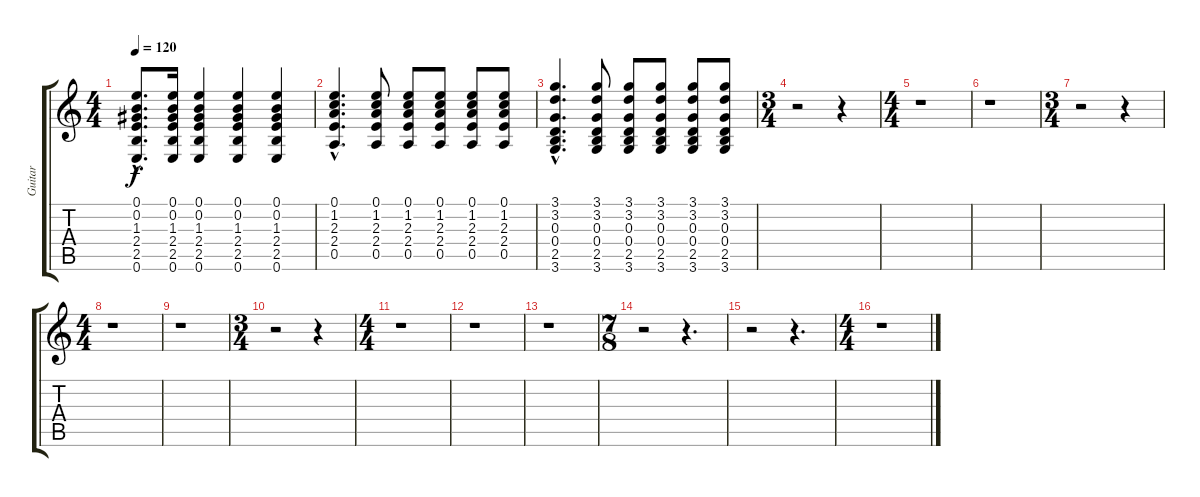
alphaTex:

\track ("Guitar" "Guitar") {instrument acousticguitarsteel}
\staff {score tabs}
\tuning (E4 B3 G3 D3 A2 E2) {hide}
\ts (4 4)
\tempo 120
\clef g2
\ks c
(0.1{hac} 0.2{hac} 1.3{hac} 2.4{hac} 2.5{hac} 0.6{hac}).8{d dy f} (0.1 0.2 1.3 2.4 2.5 0.6).16 (0.1 0.2 1.3 2.4 2.5 0.6).4 (0.1 0.2 1.3 2.4 2.5 0.6).4 (0.1 0.2 1.3 2.4 2.5 0.6).4 |
(0.1{hac} 1.2{hac} 2.3{hac} 2.4{hac} 0.5{hac}).4{d} (0.1 1.2 2.3 2.4 0.5).8 (0.1 1.2 2.3 2.4 0.5).8 (0.1 1.2 2.3 2.4 0.5).8 (0.1 1.2 2.3 2.4 0.5).8 (0.1 1.2 2.3 2.4 0.5).8 |
(3.1{hac} 3.2{hac} 0.3{hac} 0.4{hac} 2.5{hac} 3.6{hac}).4{d} (3.1 3.2 0.3 0.4 2.5 3.6).8 (3.1 3.2 0.3 0.4 2.5 3.6).8 (3.1 3.2 0.3 0.4 2.5 3.6).8 (3.1 3.2 0.3 0.4 2.5 3.6).8 (3.1 3.2 0.3 0.4 2.5 3.6).8 |
\ts (3 4)
r.2 r.4 |
\ts (4 4)
r.1 |
r.1 |
\ts (3 4)
r.2 r.4 |
\ts (4 4)
r.1 |
r.1 |
\ts (3 4)
r.2 r.4 |
\ts (4 4)
r.1 |
r.1 |
r.1 |
\ts (7 8)
r.2 r.4{d} |
r.2 r.4{d} |
\ts (4 4)
r.1
